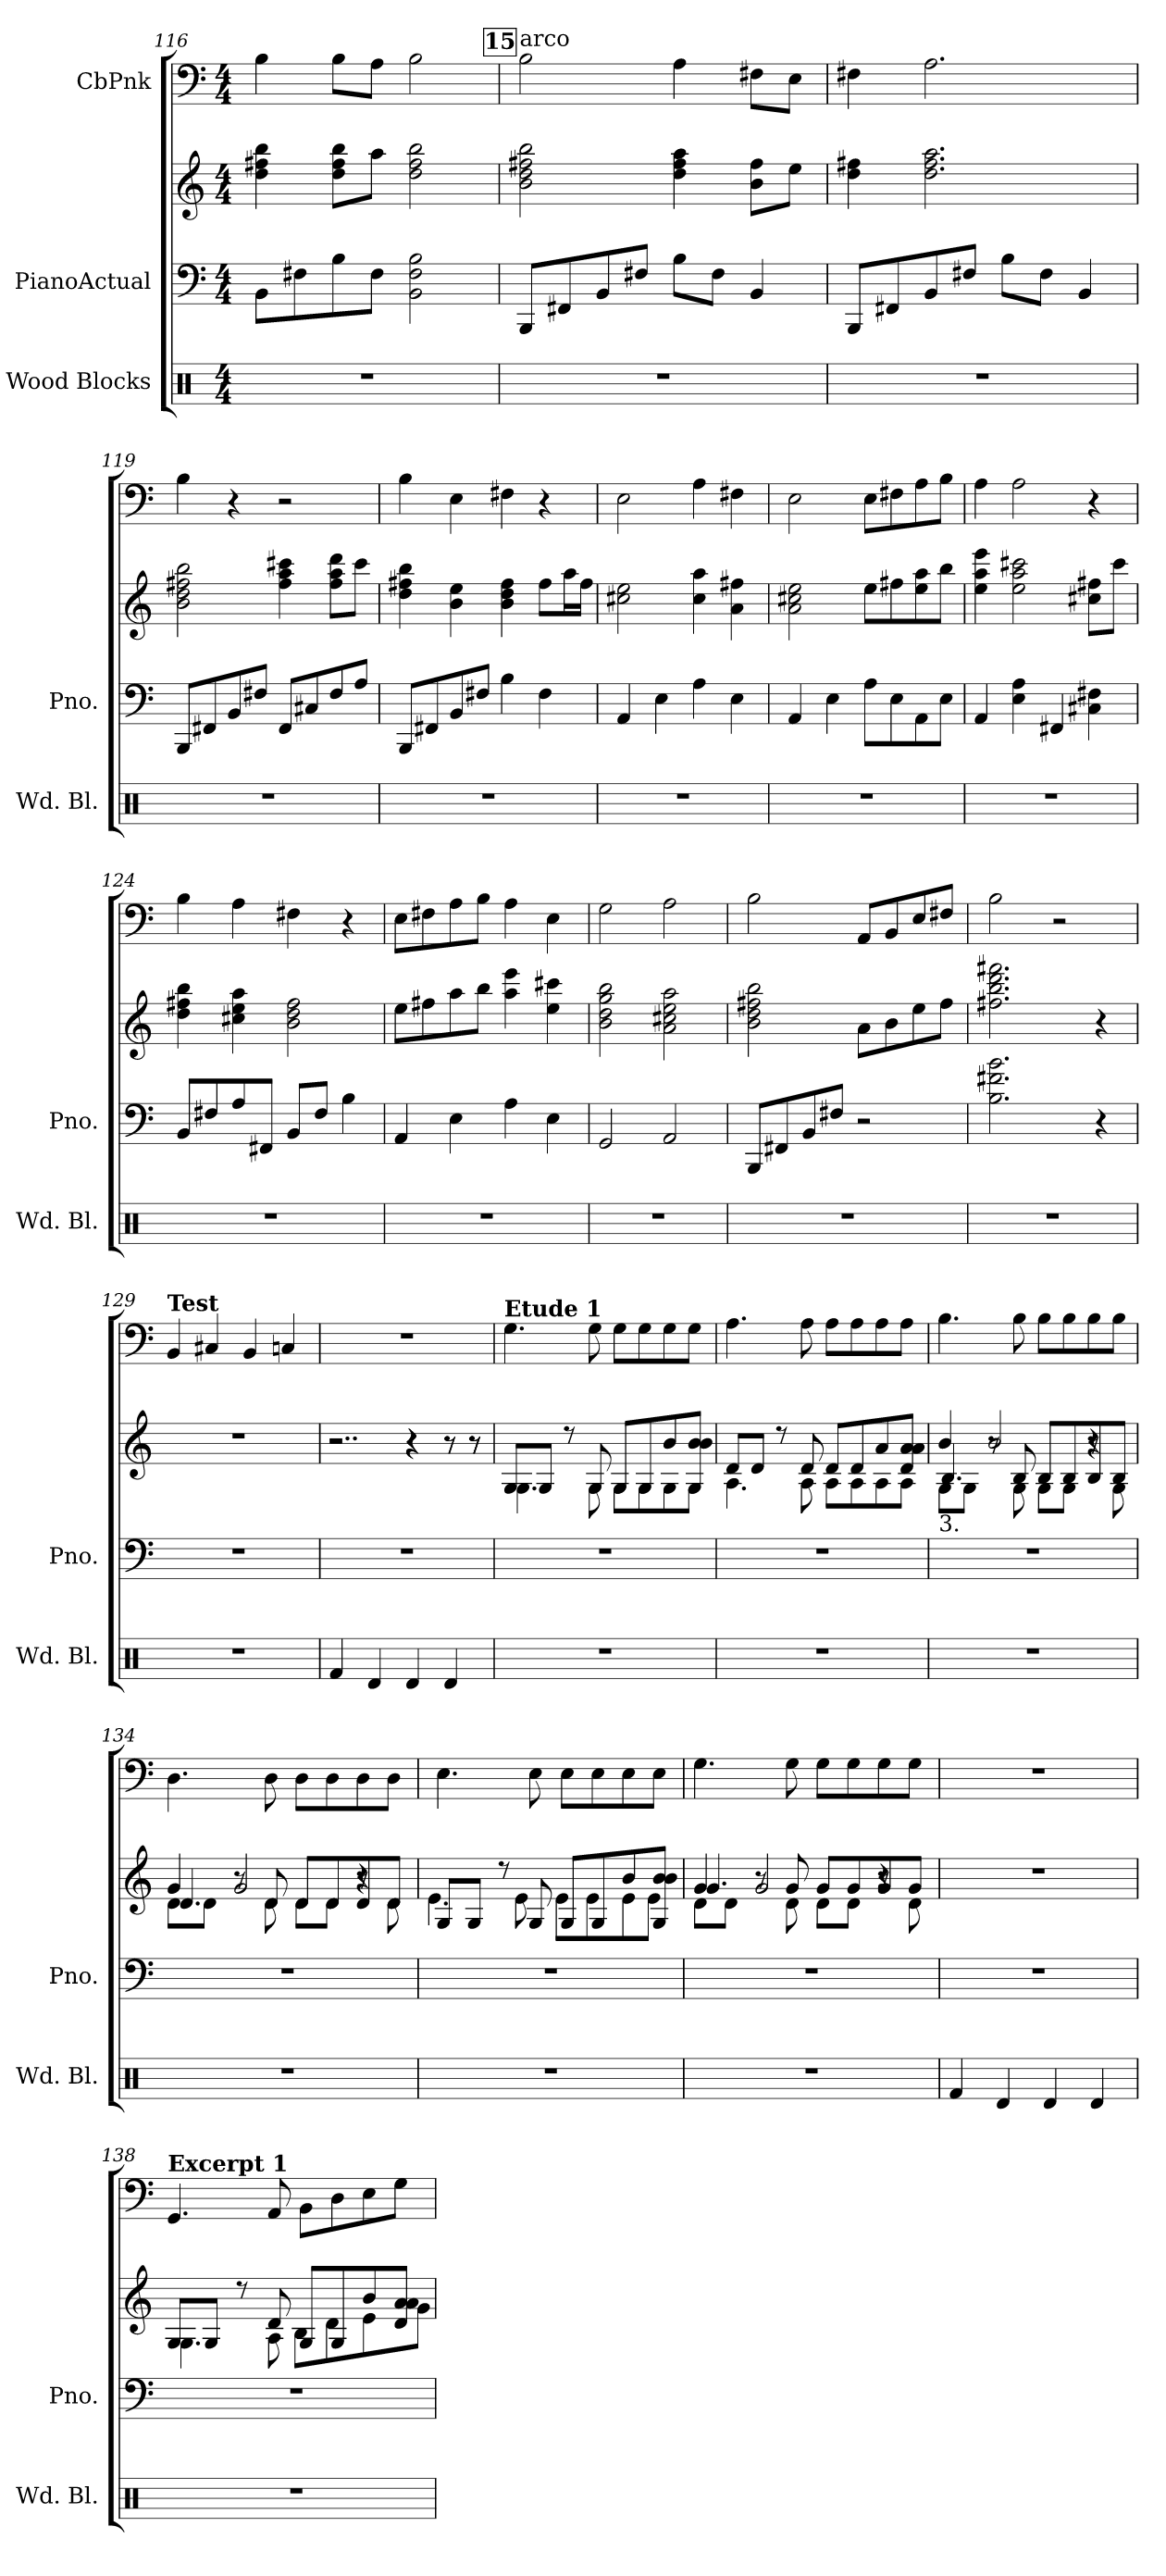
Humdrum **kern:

**kern	**kern	**kern	**kern
*part3	*part2	*part2	*part1
*staff4	*staff3	*staff2	*staff1
*I"Wood Blocks	*I"PianoActual	*	*I"CbPnk
*I'Wd. Bl.	*I'Pno.	*	*
*clefX	*clefF4	*clefG2	*clefF4
*k[]	*k[]	*k[]	*k[]
*M4/4	*M4/4	*M4/4	*M4/4
=116	=116	=116	=116
1r	8BB/L	4dd\ 4ff#X\ 4bb\	4B\
.	8F#X\	.	.
.	8B\	8dd\ 8ff#\ 8bb\L	8B\L
.	8F#\J	8aa\J	8A\J
.	2BB\ 2F#\ 2B\	2dd\ 2ff#\ 2bb\	2B\
!!LO:LB:g=z
!!LO:REH:place=s1:a:B:fs=9.9988:t=15
=117	=117	=117	=117
!	!	!	!LO:TX:a:t=arco
1r	8BBB/L	2b\ 2dd\ 2ff#X\ 2bb\	2B\
.	8FF#X/	.	.
.	8BB/	.	.
.	8F#X\J	.	.
.	8B\L	4dd\ 4ff#\ 4aa\	4A\
.	8F#\J	.	.
.	4BB/	8b\ 8ff#\L	8F#X\L
.	.	8ee\J	8E\J
=118	=118	=118	=118
1r	8BBB/L	4dd\ 4ff#X\	4F#X\
.	8FF#X/	.	.
.	8BB/	2.dd\ 2.ff#\ 2.aa\	2.A\
.	8F#X\J	.	.
.	8B\L	.	.
.	8F#\J	.	.
.	4BB/	.	.
=119	=119	=119	=119
1r	8BBB/L	2b\ 2dd\ 2ff#X\ 2bb\	4B\
.	8FF#X/	.	.
.	8BB/	.	4r
.	8F#X\J	.	.
.	8FF#/L	4ff#\ 4aa\ 4ccc#X\	2r
.	8C#X/	.	.
.	8F#\	8ff#\ 8aa\ 8ddd\L	.
.	8A\J	8ccc#\J	.
!!LO:LB:g=z
=120	=120	=120	=120
1r	8BBB/L	4dd\ 4ff#X\ 4bb\	4B\
.	8FF#X/	.	.
.	8BB/	4b\ 4ee\	4E\
.	8F#X\J	.	.
.	4B\	4b\ 4dd\ 4ff#\	4F#X\
.	4F#\	8ff#\L	4r
.	.	16aa\L	.
.	.	16ff#\JJ	.
=121	=121	=121	=121
1r	4AA/	2cc#X\ 2ee\	2E\
.	4E\	.	.
.	4A\	4cc#\ 4aa\	4A\
.	4E\	4a\ 4ff#X\	4F#X\
=122	=122	=122	=122
1r	4AA/	2a\ 2cc#X\ 2ee\	2E\
.	4E\	.	.
.	8A\L	8ee\L	8E\L
.	8E\	8ff#X\	8F#X\
.	8AA/	8ee\ 8aa\	8A\
.	8E\J	8bb\J	8B\J
=123	=123	=123	=123
1r	4AA/	4ee\ 4aa\ 4eee\	4A\
.	4E\ 4A\	2ee\ 2aa\ 2ccc#X\	2A\
.	4FF#X/	.	.
.	4C#X\ 4F#X\	8cc#X\ 8ff#X\L	4r
.	.	8ccc#\J	.
=124	=124	=124	=124
1r	8BB/L	4dd\ 4ff#X\ 4bb\	4B\
.	8F#X\	.	.
.	8A\	4cc#X\ 4ee\ 4aa\	4A\
.	8FF#X/J	.	.
.	8BB/L	2b\ 2dd\ 2ff#\	4F#X\
.	8F#\J	.	.
.	4B\	.	4r
!!LO:LB:g=z
=125	=125	=125	=125
1r	4AA/	8ee\L	8E\L
.	.	8ff#X\	8F#X\
.	4E\	8aa\	8A\
.	.	8bb\J	8B\J
.	4A\	4aa\ 4eee\	4A\
.	4E\	4ee\ 4ccc#X\	4E\
=126	=126	=126	=126
1r	2GG/	2b\ 2dd\ 2gg\ 2bb\	2G\
.	2AA/	2a\ 2cc#X\ 2ee\ 2aa\	2A\
=127	=127	=127	=127
1r	8BBB/L	2b\ 2dd\ 2ff#X\ 2bb\	2B\
.	8FF#X/	.	.
.	8BB/	.	.
.	8F#X\J	.	.
.	2r	8a/L	8AA/L
.	.	8b\	8BB/
.	.	8ee\	8E/
.	.	8ff#\J	8F#X/J
=128	=128	=128	=128
1r	2.B\ 2.f#X\ 2.b\	2.ff#X\ 2.bb\ 2.ddd\ 2.fff#X\	2B\
.	.	.	2r
.	4r	4r	.
=129	=129	=129	=129
!	!	!	!LO:TX:a:B:t=Test
1r	1r	1r	4BB/
.	.	.	4C#X/
.	.	.	4BB/
.	.	.	4Cni/
=130	=130	=130	=130
*	*	*^	*
*	*	*	*^	*
4Rf/	1r	2..r	2r	2r	1r
4Rd/	.	.	.	.	.
4Rd/	.	.	4r	4r	.
4Rd/	.	.	8r	8r	.
.	.	8r	8r	8r	.
!!LO:LB:g=z
=131	=131	=131	=131	=131	=131
!	!	!	!	!	!LO:TX:a:B:t=Etude 1
*	*	*	*v	*v	*
1r	1r	8G/L	4.G\	4.G\
.	.	8G/J	.	.
.	.	8r	.	.
.	.	8G/	8G\	8G\
.	.	8G/L	8G\L	8G\L
.	.	8G/	8G\	8G\
.	.	8b/	8G\	8G\
.	.	8G/ 8b/ 8b/J	8G\J	8G\J
=132	=132	=132	=132	=132
1r	1r	8d/L	4.A\	4.A\
.	.	8d/J	.	.
.	.	8r	.	.
.	.	8d/	8A\	8A\
.	.	8d/L	8A\L	8A\L
.	.	8d/	8A\	8A\
.	.	8a/	8A\	8A\
.	.	8d/ 8a/ 8a/J	8A\J	8A\J
=133	=133	=133	=133	=133
*	*	*	*^	*
!	!	!LO:TX:b:t=3.	!	!	!
1r	1r	4b/	8G\L	4.B/	4.B\
.	.	.	8G\J	.	.
.	.	2b/	8r	.	.
.	.	.	8G\	8B/	8B\
.	.	.	8G\L	8B/L	8B\L
.	.	.	8G\J	8B/	8B\
.	.	4r	8r	8B/	8B\
.	.	.	8G\	8B/J	8B\J
!!LO:LB:g=z
=134	=134	=134	=134	=134	=134
1r	1r	4g/	8d\L	4.d/	4.D\
.	.	.	8d\J	.	.
.	.	2g/	8r	.	.
.	.	.	8d\	8d/	8D\
.	.	.	8d\L	8d/L	8D\L
.	.	.	8d\J	8d/	8D\
.	.	4r	8r	8d/	8D\
.	.	.	8d\	8d/J	8D\J
*	*	*	*v	*v	*
=135	=135	=135	=135	=135
1r	1r	8G/L	4.e\	4.E\
.	.	8G/J	.	.
.	.	8r	.	.
.	.	8G/	8e\	8E\
.	.	8G/L	8e\L	8E\L
.	.	8G/	8e\	8E\
.	.	8b/	8e\	8E\
.	.	8G/ 8b/ 8b/J	8e\J	8E\J
=136	=136	=136	=136	=136
*	*	*	*^	*
1r	1r	4g/	8d\L	4.g/	4.G\
.	.	.	8d\J	.	.
.	.	2g/	8r	.	.
.	.	.	8d\	8g/	8G\
.	.	.	8d\L	8g/L	8G\L
.	.	.	8d\J	8g/	8G\
.	.	4r	8r	8g/	8G\
.	.	.	8d\	8g/J	8G\J
*	*	*v	*v	*v	*
=137	=137	=137	=137
4Rf/	1r	1r	1r
4Rd/	.	.	.
4Rd/	.	.	.
4Rd/	.	.	.
=138	=138	=138	=138
*	*	*^	*
!	!	!	!	!LO:TX:a:B:t=Excerpt 1
1r	1r	8G/L	4.G\	4.GG/
.	.	8G/J	.	.
.	.	8r	.	.
.	.	8d/	8A\	8AA/
.	.	8G/L	8B\L	8BB\L
.	.	8G/	8d\	8D\
.	.	8b/	8e\	8E\
.	.	8d/ 8a/ 8a/J	8g\J	8G\J
*	*	*v	*v	*
=	=	=	=
*-	*-	*-	*-
